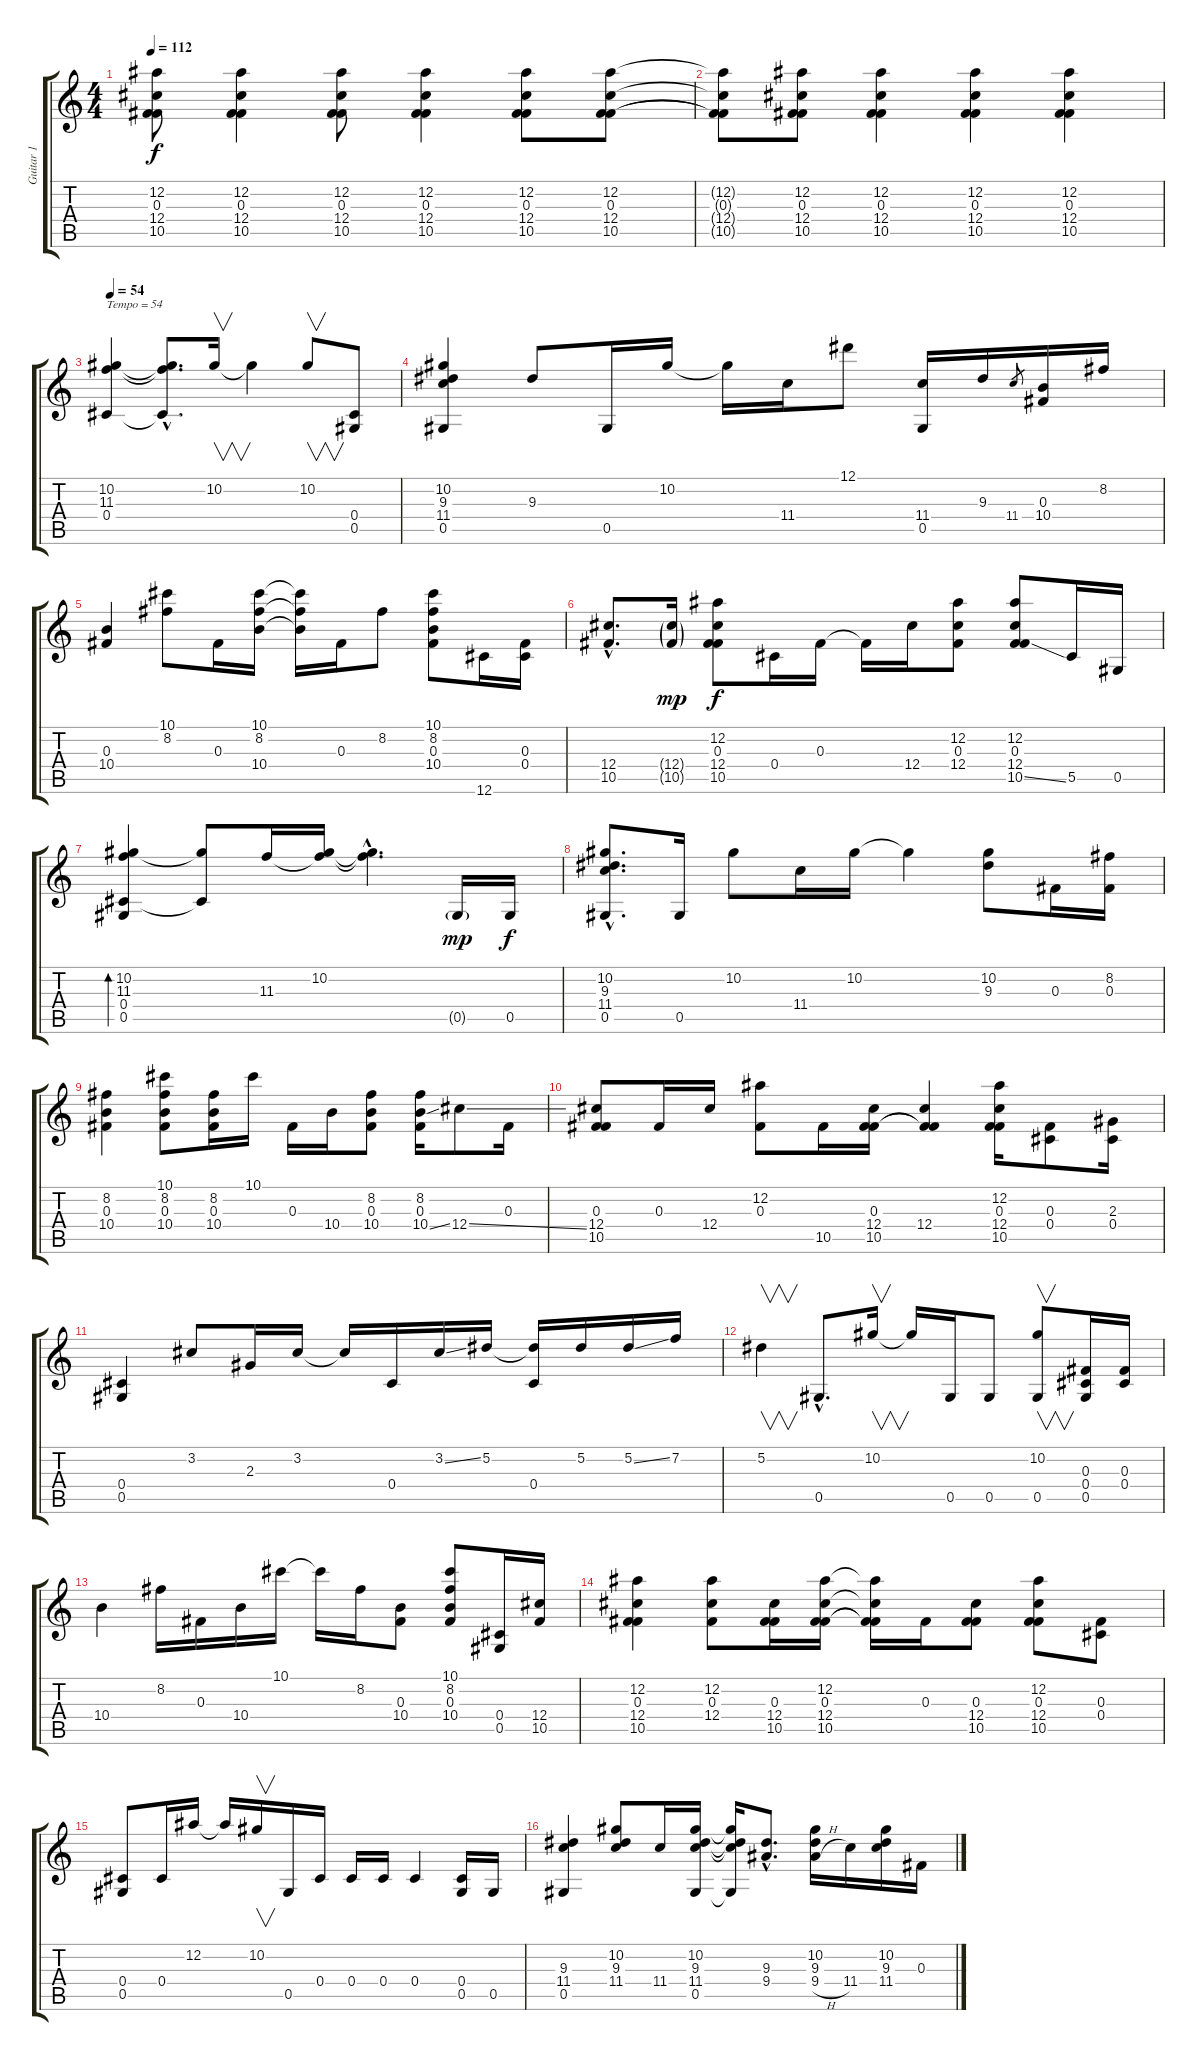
\track ("Guitar 1" "Guitar 1") {instrument overdrivenguitar}
\staff {score tabs}
\tuning (Eb4 Bb3 Gb3 Db3 Ab2 Db2) {hide}
\ts (4 4)
\tempo 112
\clef g2
\ks c
(12.2 0.3 12.4 10.5).8{dy f} (12.2 0.3 12.4 10.5).4 (12.2 0.3 12.4 10.5).8 (12.2 0.3 12.4 10.5).4 (12.2 0.3 12.4 10.5).8 (12.2 0.3 12.4 10.5).8 |
(12.2{t} 0.3{t} 12.4{t} 10.5{t}).8 (12.2 0.3 12.4 10.5).8 (12.2 0.3 12.4 10.5).4 (12.2 0.3 12.4 10.5).4 (12.2 0.3 12.4 10.5).4 |
\tempo 54
(10.2 11.3 0.4).4{txt "Tempo = 54"} (10.2{hac t} 11.3{hac t} 0.4{hac t}).8{d} 10.2.16{v} 10.2{t}.4 10.2.8{v} (0.4 0.5).8 |
(10.2 9.3 11.4 0.5).4 9.3.8 0.5.16 10.2.16 10.2{t}.16 11.4.16 12.1.8 (11.4 0.5).16 9.3.16 11.4.8{gr} (0.3 10.4).16 8.2.16 |
(0.3 10.4).4 (10.1 8.2).8 0.3.16 (10.1 8.2 10.4).16 (10.1{t} 8.2{t} 10.4{t}).16 0.3.16 8.2.8 (10.1 8.2 0.3 10.4).8 12.6.16 (0.3 0.4).16 |
(12.4{hac} 10.5{hac}).8{d} (12.4{g} 10.5{g}).16{dy mp} (12.2 0.3 12.4 10.5).8{dy f} 0.4.16 0.3.16 0.3{t}.16 12.4.16 (12.2 0.3 12.4).8 (12.2 0.3 12.4 10.5{ss}).8 5.5.16 0.5.16 |
(10.2 11.3 0.4 0.5).4{bd 60} (10.2{t} 0.4{t}).8 11.3.16 (10.2 11.3{t}).16 (10.2{hac t} 11.3{hac t}).4{d} 0.5{g}.16{dy mp} 0.5.16{dy f} |
(10.2{hac} 9.3{hac} 11.4{hac} 0.5{hac}).8{d} 0.5.16 10.2.8 11.4.16 10.2.16 10.2{t}.4 (10.2 9.3).8 0.3.16 (8.2 0.3).16 |
(8.2 0.3 10.4).4 (10.1 8.2 0.3 10.4).8 (8.2 0.3 10.4).16 10.1.16 0.3.16 10.4.16 (8.2 0.3 10.4).8 (8.2 0.3 10.4{ss}).16 12.4{ss}.8 0.3.16 |
(0.3 12.4 10.5).8 0.3.16 12.4.16 (12.2 0.3).8 10.5.16 (0.3 12.4 10.5).16 (0.3{t} 12.4 10.5{t}).4 (12.2 0.3 12.4 10.5).16 (0.3 0.4).8 (2.3 0.4).16 |
(0.4 0.5).4 3.2.8 2.3.16 3.2.16 3.2{t}.16 0.4.16 3.2{ss}.16 5.2.16 (5.2{t} 0.4).16 5.2.16 5.2{ss}.16 7.2.16 |
5.2.4{v} 0.5{hac}.8{d} 10.2.16{v} 10.2{t}.16 0.5.16 0.5.8 (10.2 0.5).8{v} (0.3 0.4 0.5).16 (0.3 0.4).16 |
10.4.4 8.2.16 0.3.16 10.4.16 10.1.16 10.1{t}.16 8.2.16 (0.3 10.4).8 (10.1 8.2 0.3 10.4).8 (0.4 0.5).16 (12.4 10.5).16 |
(12.2 0.3 12.4 10.5).4 (12.2 0.3 12.4).8 (0.3 12.4 10.5).16 (12.2 0.3 12.4 10.5).16 (12.2{t} 0.3{t} 12.4{t} 10.5{t}).16 0.3.16 (0.3 12.4 10.5).8 (12.2 0.3 12.4 10.5).8 (0.3 0.4).8 |
(0.4 0.5).8 0.4.16 12.2.16 12.2{t}.16 10.2.16{v} 0.5.16 0.4.16 0.4.16 0.4.16 0.4.4 (0.4 0.5).16 0.5.16 |
(9.3 11.4 0.5).4 (10.2 9.3 11.4).8 11.4.16 (10.2 9.3 11.4 0.5).16 (10.2{t} 9.3{t} 11.4{t} 0.5{t}).16 (9.3{hac} 9.4{hac}).8{d} (10.2 9.3 9.4{h}).16 11.4.16 (10.2 9.3 11.4).16 0.3.16
